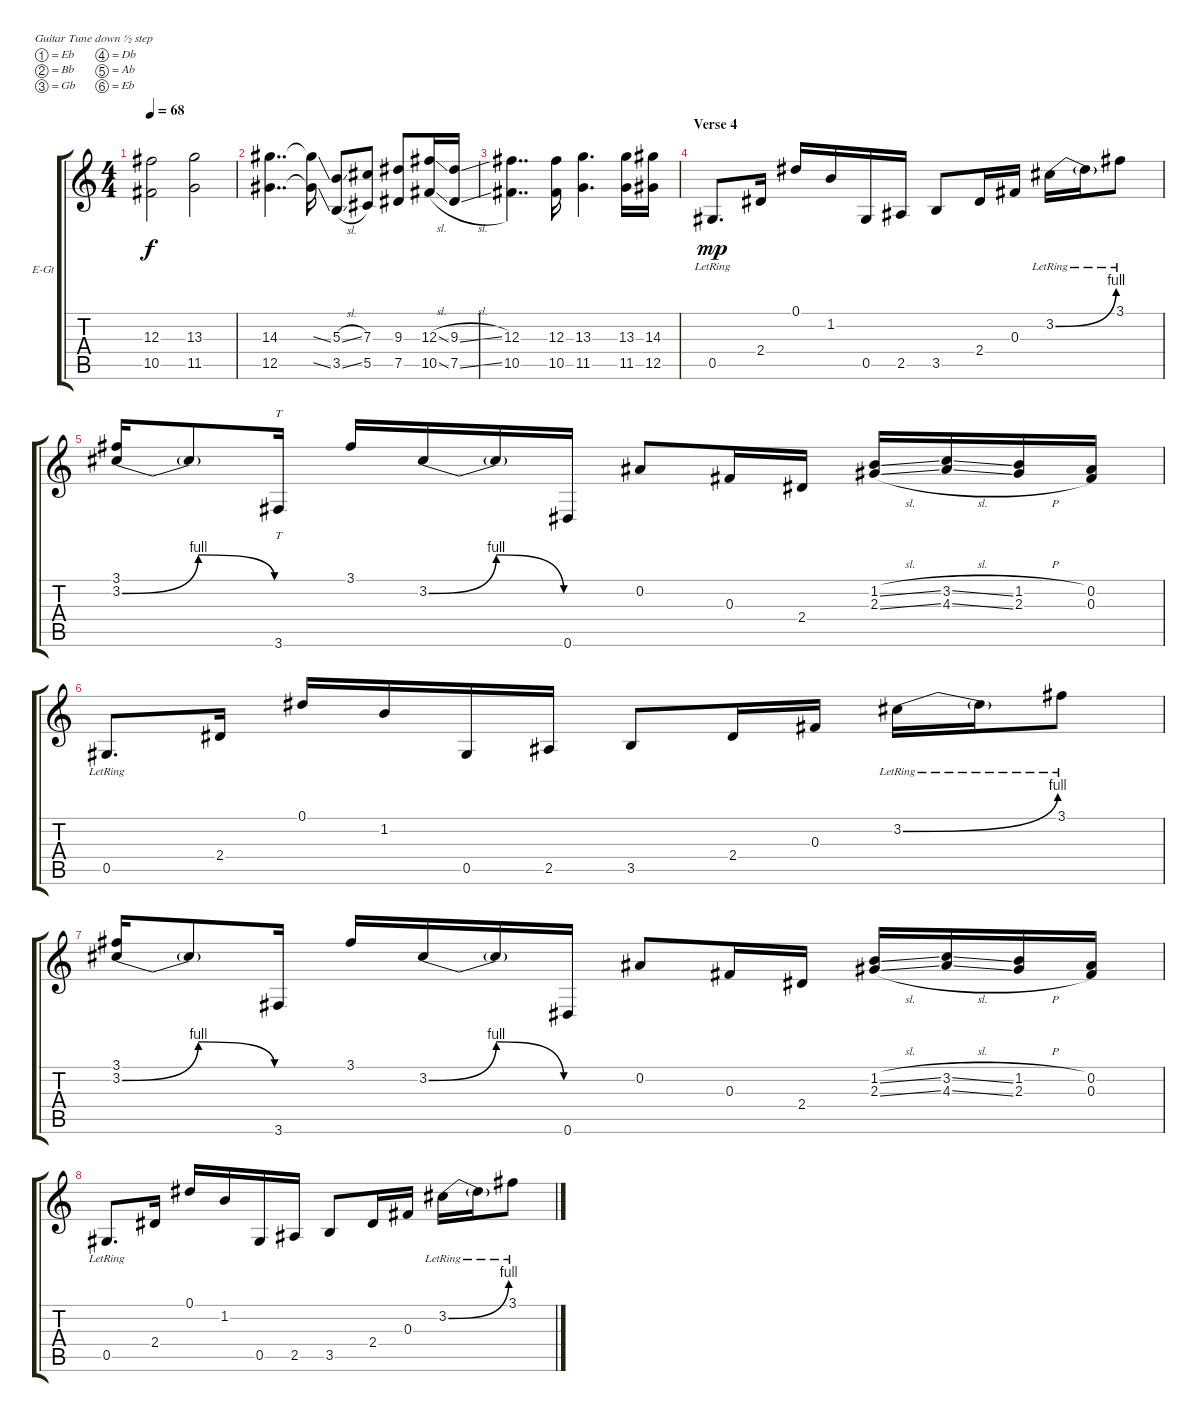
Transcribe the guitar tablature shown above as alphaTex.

\bracketExtendMode groupsimilarinstruments
\firstSystemTrackNameOrientation horizontal
\otherSystemsTrackNameOrientation horizontal
\track ("Igor'" "E-Gt") {instrument overdrivenguitar}
\staff {score tabs}
\tuning (Eb4 Bb3 Gb3 Db3 Ab2 Eb2)
\ts (4 4)
\tempo 68
\clef g2
\ks c
(12.3 10.5).2{dy f} (13.3 11.5).2 |
(12.5 14.3).4{dd} (14.3{ss t} 12.5{ss t}).16 (5.3{sl} 3.5{sl}).8 (7.3 5.5).8 (9.3 7.5).8 (12.3{sl} 10.5{sl}).16{beam merge} (9.3{sl} 7.5{sl}).16 |
(12.3 10.5).4{dd} (12.3 10.5).16 (13.3 11.5).4{d} (13.3 11.5).16 (14.3 12.5).16 |
\section ("" "Verse 4")
0.5{lr}.8{d dy mp} 2.4.16 0.1.16 1.2.16 0.5.16 2.5.16 3.5.8 2.4.16 0.3.16 3.2{be (bend 0 0 15 4) lr}.16 3.2{lr t}.16 3.1{lr}.8 |
(3.1 3.2{be (bendrelease 0 0 10.2 4 20.4 4 30 0)}).16 3.2{t}.8 3.6.16{tt} 3.1.16 3.2{be (bendrelease 0 0 10.2 4 20.4 4 30 0)}.16 3.2{t}.16 0.6.16 0.2.8{beam merge} 0.3.16{beam merge} 2.4.16 (1.2{sl} 2.3{sl}).16 (3.2{sl} 4.3{sl}).16 (1.2{h} 2.3{h}).16 (0.2 0.3).16 |
0.5{lr}.8{d} 2.4.16 0.1.16 1.2.16 0.5.16 2.5.16 3.5.8 2.4.16 0.3.16 3.2{be (bend 0 0 15 4) lr}.16 3.2{lr t}.16 3.1{lr}.8 |
(3.1 3.2{be (bendrelease 0 0 10.2 4 20.4 4 30 0)}).16 3.2{t}.8 3.6.16 3.1.16 3.2{be (bendrelease 0 0 10.2 4 20.4 4 30 0)}.16 3.2{t}.16 0.6.16 0.2.8{beam merge} 0.3.16{beam merge} 2.4.16 (1.2{sl} 2.3{sl}).16 (3.2{sl} 4.3{sl}).16 (1.2{h} 2.3{h}).16 (0.2 0.3).16 |
0.5{lr}.8{d} 2.4.16 0.1.16 1.2.16 0.5.16 2.5.16 3.5.8 2.4.16 0.3.16 3.2{be (bend 0 0 15 4) lr}.16 3.2{lr t}.16 3.1{lr}.8
